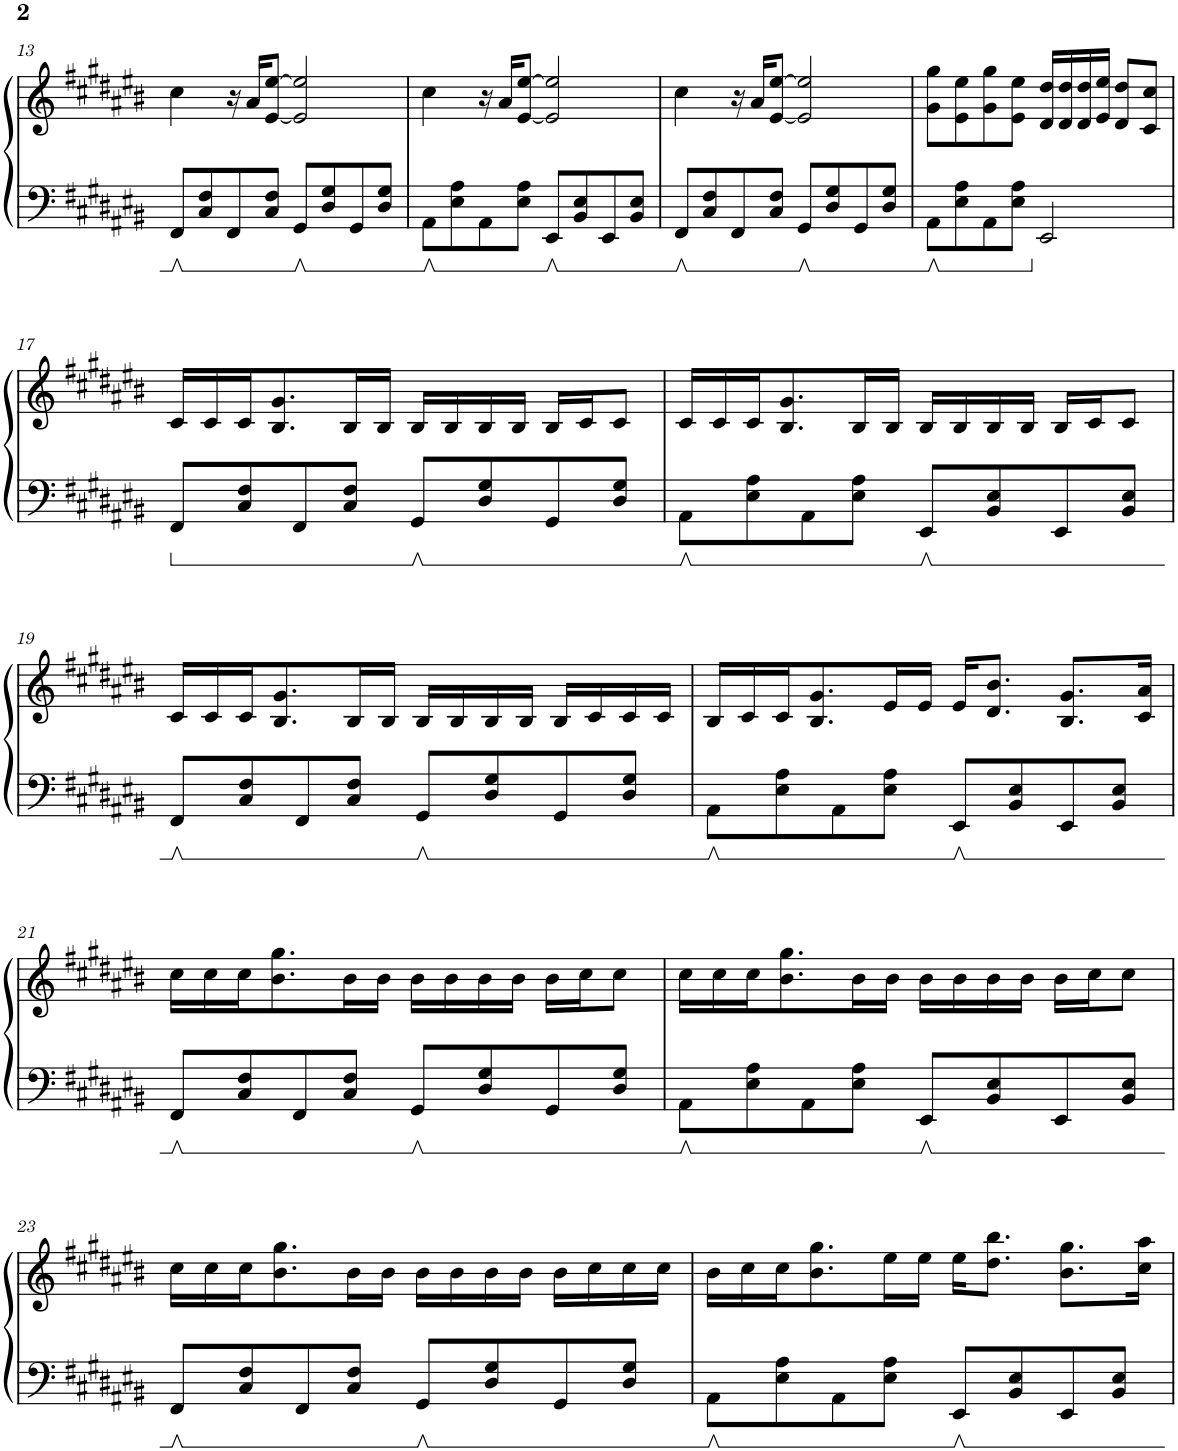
**kern	**kern
*part1	*part1
*staff2	*staff1
*I"Piano	*
*I'Pno.	*
!!LO:PB:g=z
*clefF4	*clefG2
*k[f#c#g#d#a#e#b#]	*k[f#c#g#d#a#e#b#]
*M4/4	*M4/4
=13	=13
8FF#/L	4cc#\
8C#/ 8F#/	.
8FF#/	16r
.	16a#/KL
8C#/ 8F#/J	[8e#/ [8ee#/J
8GG#/L	2e#/] 2ee#/]
8D#/ 8G#/	.
8GG#/	.
8D#/ 8G#/J	.
=14	=14
8AA#\L	4cc#\
8E#\ 8A#\	.
8AA#\	16r
.	16a#/KL
8E#\ 8A#\J	[8e#/ [8ee#/J
8EE#/L	2e#/] 2ee#/]
8BB#/ 8E#/	.
8EE#/	.
8BB#/ 8E#/J	.
=15	=15
8FF#/L	4cc#\
8C#/ 8F#/	.
8FF#/	16r
.	16a#/KL
8C#/ 8F#/J	[8e#/ [8ee#/J
8GG#/L	2e#/] 2ee#/]
8D#/ 8G#/	.
8GG#/	.
8D#/ 8G#/J	.
=16	=16
8AA#\L	8g#\ 8gg#\L
8E#\ 8A#\	8e#\ 8ee#\
8AA#\	8g#\ 8gg#\
8E#\ 8A#\J	8e#\ 8ee#\J
2EE#/	16d#/ 16dd#/LL
.	16d#/ 16dd#/
.	16d#/ 16dd#/
.	16e#/ 16ee#/JJ
.	8d#/ 8dd#/L
.	8c#/ 8cc#/J
!!LO:LB:g=z
=17	=17
8FF#/L	16c#/LL
.	16c#/
8C#/ 8F#/	16c#/J
.	8.B#/ 8.g#/
8FF#/	.
8C#/ 8F#/J	16B#/L
.	16B#/JJ
8GG#/L	16B#/LL
.	16B#/
8D#/ 8G#/	16B#/
.	16B#/JJ
8GG#/	16B#/LL
.	16c#/J
8D#/ 8G#/J	8c#/J
=18	=18
8AA#\L	16c#/LL
.	16c#/
8E#\ 8A#\	16c#/J
.	8.B#/ 8.g#/
8AA#\	.
8E#\ 8A#\J	16B#/L
.	16B#/JJ
8EE#/L	16B#/LL
.	16B#/
8BB#/ 8E#/	16B#/
.	16B#/JJ
8EE#/	16B#/LL
.	16c#/J
8BB#/ 8E#/J	8c#/J
!!LO:LB:g=z
=19	=19
8FF#/L	16c#/LL
.	16c#/
8C#/ 8F#/	16c#/J
.	8.B#/ 8.g#/
8FF#/	.
8C#/ 8F#/J	16B#/L
.	16B#/JJ
8GG#/L	16B#/LL
.	16B#/
8D#/ 8G#/	16B#/
.	16B#/JJ
8GG#/	16B#/LL
.	16c#/
8D#/ 8G#/J	16c#/
.	16c#/JJ
=20	=20
8AA#\L	16B#/LL
.	16c#/
8E#\ 8A#\	16c#/J
.	8.B#/ 8.g#/
8AA#\	.
8E#\ 8A#\J	16e#/L
.	16e#/JJ
8EE#/L	16e#/KL
.	8.d#/ 8.b#/J
8BB#/ 8E#/	.
8EE#/	8.B#/ 8.g#/L
8BB#/ 8E#/J	.
.	16c#/ 16a#/Jk
!!LO:LB:g=z
=21	=21
8FF#/L	16cc#\LL
.	16cc#\
8C#/ 8F#/	16cc#\J
.	8.b#\ 8.gg#\
8FF#/	.
8C#/ 8F#/J	16b#\L
.	16b#\JJ
8GG#/L	16b#\LL
.	16b#\
8D#/ 8G#/	16b#\
.	16b#\JJ
8GG#/	16b#\LL
.	16cc#\J
8D#/ 8G#/J	8cc#\J
=22	=22
8AA#\L	16cc#\LL
.	16cc#\
8E#\ 8A#\	16cc#\J
.	8.b#\ 8.gg#\
8AA#\	.
8E#\ 8A#\J	16b#\L
.	16b#\JJ
8EE#/L	16b#\LL
.	16b#\
8BB#/ 8E#/	16b#\
.	16b#\JJ
8EE#/	16b#\LL
.	16cc#\J
8BB#/ 8E#/J	8cc#\J
!!LO:LB:g=z
=23	=23
8FF#/L	16cc#\LL
.	16cc#\
8C#/ 8F#/	16cc#\J
.	8.b#\ 8.gg#\
8FF#/	.
8C#/ 8F#/J	16b#\L
.	16b#\JJ
8GG#/L	16b#\LL
.	16b#\
8D#/ 8G#/	16b#\
.	16b#\JJ
8GG#/	16b#\LL
.	16cc#\
8D#/ 8G#/J	16cc#\
.	16cc#\JJ
=24	=24
8AA#\L	16b#\LL
.	16cc#\
8E#\ 8A#\	16cc#\J
.	8.b#\ 8.gg#\
8AA#\	.
8E#\ 8A#\J	16ee#\L
.	16ee#\JJ
8EE#/L	16ee#\KL
.	8.dd#\ 8.bb#\J
8BB#/ 8E#/	.
8EE#/	8.b#\ 8.gg#\L
8BB#/ 8E#/J	.
.	16cc#\ 16aa#\Jk
=	=
*-	*-
